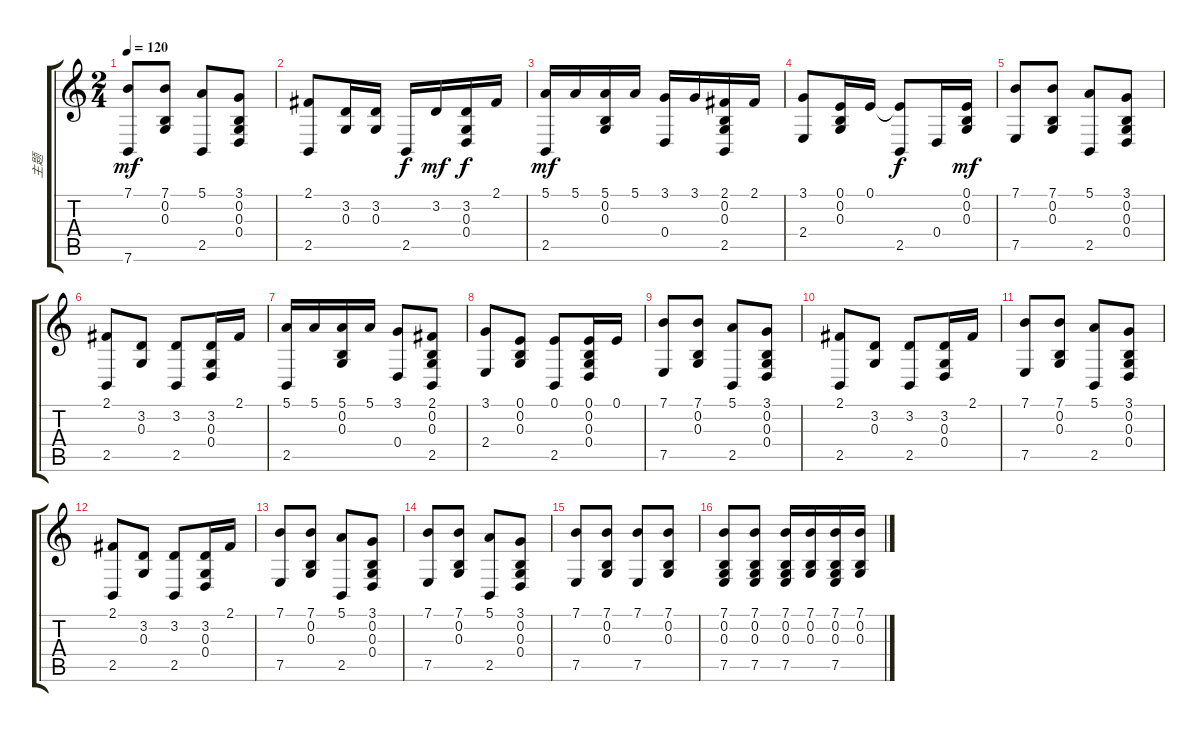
\track ("主题" "主题") {instrument orchestralharp}
\staff {score tabs}
\tuning (E4 B3 G3 D3 A2 E2) {hide}
\ts (2 4)
\tempo 120
\clef g2
\ks c
(7.1 7.6).8{dy mf} (7.1 0.2 0.3).8 (5.1 2.5).8 (3.1 0.2 0.3 0.4).8 |
(2.1 2.5).8 (3.2 0.3).16 (3.2 0.3).16 2.5.16{dy f} 3.2.16{dy mf} (3.2 0.3 0.4).16{dy f} 2.1.16 |
(5.1 2.5).16{dy mf} 5.1.16 (5.1 0.2 0.3).16 5.1.16 (3.1 0.4).16 3.1.16 (2.1 0.2 0.3 2.5).16 2.1.16 |
(3.1 2.4).8 (0.1 0.2 0.3).16 0.1.16 (0.1{t} 2.5).8{dy f} 0.4.16 (0.1 0.2 0.3).16{dy mf} |
(7.1 7.5).8 (7.1 0.2 0.3).8 (5.1 2.5).8 (3.1 0.2 0.3 0.4).8 |
(2.1 2.5).8 (3.2 0.3).8 (3.2 2.5).8 (3.2 0.3 0.4).16 2.1.16 |
(5.1 2.5).16 5.1.16 (5.1 0.2 0.3).16 5.1.16 (3.1 0.4).8 (2.1 0.2 0.3 2.5).8 |
(3.1 2.4).8 (0.1 0.2 0.3).8 (0.1 2.5).8 (0.1 0.2 0.3 0.4).16 0.1.16 |
(7.1 7.5).8 (7.1 0.2 0.3).8 (5.1 2.5).8 (3.1 0.2 0.3 0.4).8 |
(2.1 2.5).8 (3.2 0.3).8 (3.2 2.5).8 (3.2 0.3 0.4).16 2.1.16 |
(7.1 7.5).8 (7.1 0.2 0.3).8 (5.1 2.5).8 (3.1 0.2 0.3 0.4).8 |
(2.1 2.5).8 (3.2 0.3).8 (3.2 2.5).8 (3.2 0.3 0.4).16 2.1.16 |
(7.1 7.5).8 (7.1 0.2 0.3).8 (5.1 2.5).8 (3.1 0.2 0.3 0.4).8 |
(7.1 7.5).8 (7.1 0.2 0.3).8 (5.1 2.5).8 (3.1 0.2 0.3 0.4).8 |
(7.1 7.5).8 (7.1 0.2 0.3).8 (7.1 7.5).8 (7.1 0.2 0.3).8 |
(7.1 0.2 0.3 7.5).8 (7.1 0.2 0.3 7.5).8 (7.1 0.2 0.3 7.5).16 (7.1 0.2 0.3).16 (7.1 0.2 0.3 7.5).16 (7.1 0.2 0.3).16
